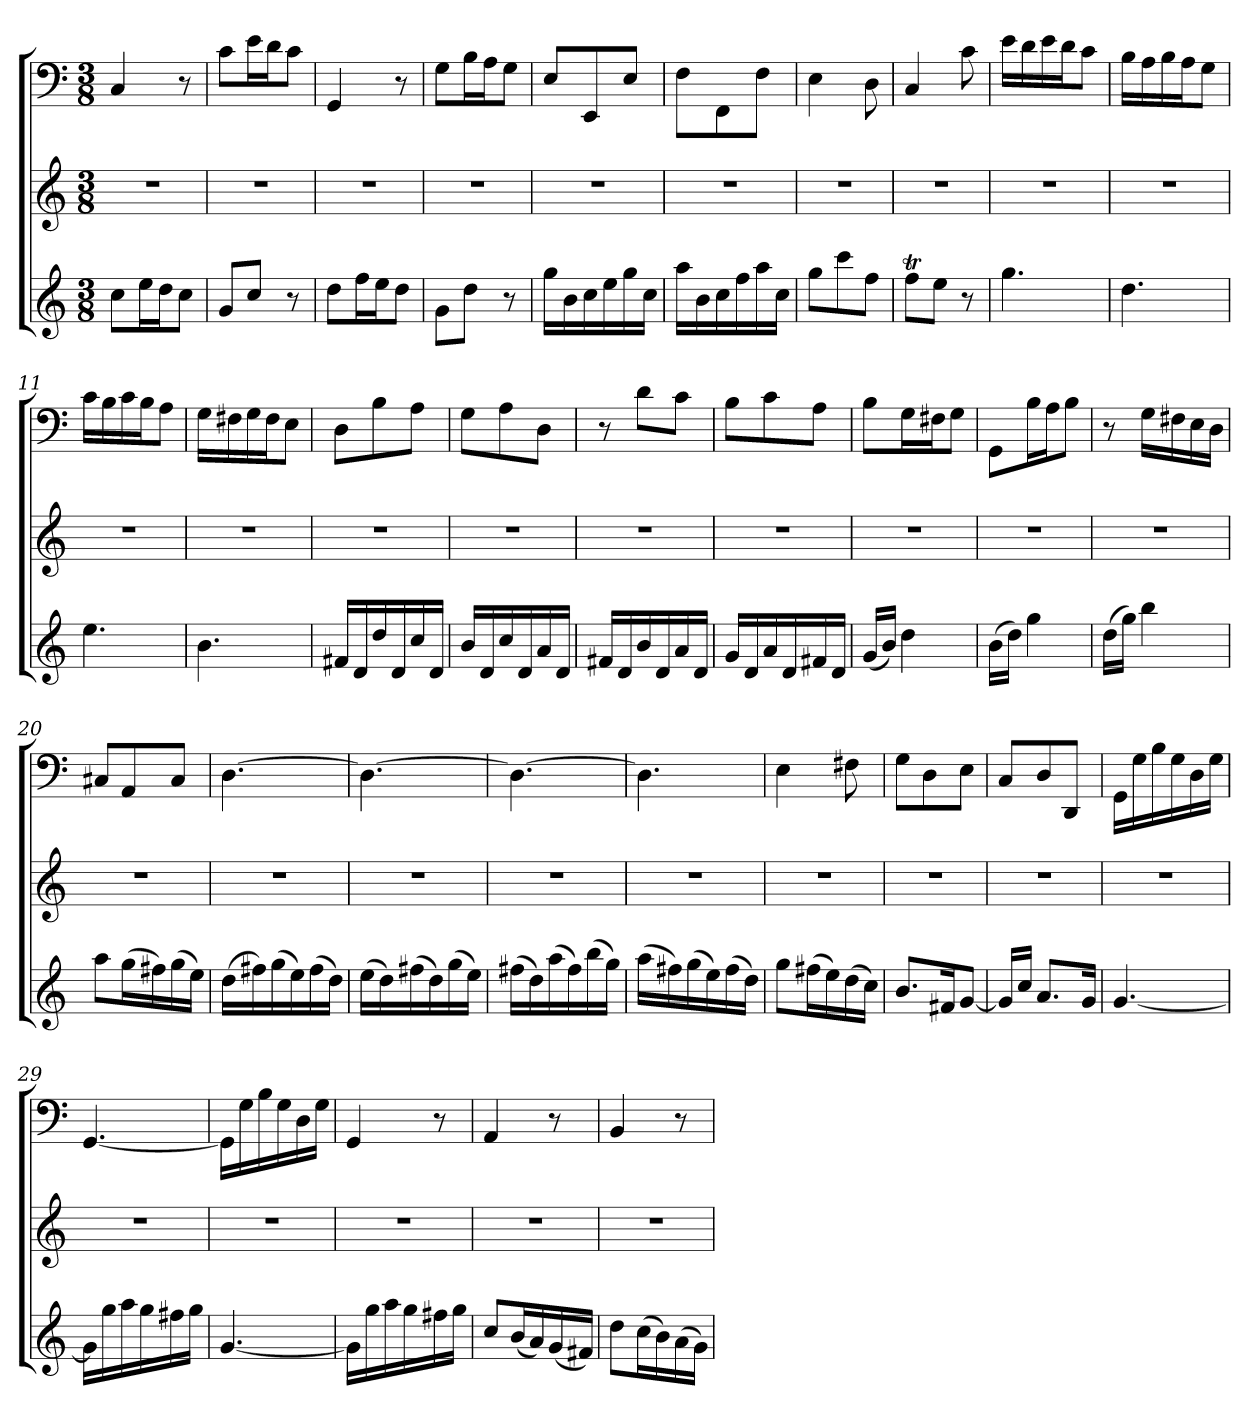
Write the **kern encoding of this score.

**kern	**kern	**kern
*part3	*part2	*part1
*staff3	*staff2	*staff1
*clefG2	*clefG2	*clefF4
*k[]	*k[]	*k[]
*C:	*C:	*C:
*M3/8	*M3/8	*M3/8
=1	=1	=1
8cc\L	4.r	4C/
16ee\L	.	.
16dd\J	.	.
8cc\J	.	8r
=2	=2	=2
8g/L	4.r	8c\L
8cc/J	.	16e\L
.	.	16d\J
8r	.	8c\J
=3	=3	=3
8dd\L	4.r	4GG/
16ff\L	.	.
16ee\J	.	.
8dd\J	.	8r
=4	=4	=4
8g\L	4.r	8G\L
8dd\J	.	16B\L
.	.	16A\J
8r	.	8G\J
=5	=5	=5
16gg\LL	4.r	8E/L
16b\	.	.
16cc\	.	8EE/
16ee\	.	.
16gg\	.	8E/J
16cc\JJ	.	.
=6	=6	=6
16aa\LL	4.r	8F\L
16b\	.	.
16cc\	.	8FF\
16ff\	.	.
16aa\	.	8F\J
16cc\JJ	.	.
=7	=7	=7
8gg\L	4.r	4E\
8ccc\	.	.
8ff\J	.	8D\
=8	=8	=8
8ffT\L	4.r	4C/
8ee\J	.	.
8r	.	8c\
=9	=9	=9
4.gg\	4.r	16e\LL
.	.	16d\
.	.	16e\
.	.	16d\J
.	.	8c\J
=10	=10	=10
4.dd\	4.r	16B\LL
.	.	16A\
.	.	16B\
.	.	16A\J
.	.	8G\J
=11	=11	=11
4.ee\	4.r	16c\LL
.	.	16B\
.	.	16c\
.	.	16B\J
.	.	8A\J
=12	=12	=12
4.b\	4.r	16G\LL
.	.	16F#X\
.	.	16G\
.	.	16F#\J
.	.	8E\J
=13	=13	=13
16f#X/LL	4.r	8D\L
16d/	.	.
16dd/	.	8B\
16d/	.	.
16cc/	.	8A\J
16d/JJ	.	.
=14	=14	=14
16b/LL	4.r	8G\L
16d/	.	.
16cc/	.	8A\
16d/	.	.
16a/	.	8D\J
16d/JJ	.	.
=15	=15	=15
16f#X/LL	4.r	8r
16d/	.	.
16b/	.	8d\L
16d/	.	.
16a/	.	8c\J
16d/JJ	.	.
=16	=16	=16
16g/LL	4.r	8B\L
16d/	.	.
16a/	.	8c\
16d/	.	.
16f#X/	.	8A\J
16d/JJ	.	.
=17	=17	=17
(16g/LL	4.r	8B\L
16b/JJ)	.	.
4dd\	.	16G\L
.	.	16F#X\J
.	.	8G\J
=18	=18	=18
(16b\LL	4.r	8GG\L
16dd\JJ)	.	.
4gg\	.	16B\L
.	.	16A\J
.	.	8B\J
=19	=19	=19
(16dd\LL	4.r	8r
16gg\JJ)	.	.
4bb\	.	16G\LL
.	.	16F#X\
.	.	16E\
.	.	16D\JJ
=20	=20	=20
8aa\L	4.r	8C#X/L
(16gg\L	.	8AA/
16ff#X\)	.	.
(16gg\	.	8C#/J
16ee\JJ)	.	.
=21	=21	=21
(16dd\LL	4.r	[4.D\
16ff#X\)	.	.
(16gg\	.	.
16ee\)	.	.
(16ff#\	.	.
16dd\JJ)	.	.
=22	=22	=22
(16ee\LL	4.r	4.D\_
16dd\)	.	.
(16ff#X\	.	.
16dd\)	.	.
(16gg\	.	.
16ee\JJ)	.	.
=23	=23	=23
(16ff#X\LL	4.r	4.D\_
16dd\)	.	.
(16aa\	.	.
16ff#\)	.	.
(16bb\	.	.
16gg\JJ)	.	.
=24	=24	=24
(16aa\LL	4.r	4.D\]
16ff#X\)	.	.
(16gg\	.	.
16ee\)	.	.
(16ff#\	.	.
16dd\JJ)	.	.
=25	=25	=25
8gg\L	4.r	4E\
(16ff#X\L	.	.
16ee\)	.	.
(16dd\	.	8F#X\
16cc\JJ)	.	.
=26	=26	=26
8.b/L	4.r	8G\L
.	.	8D\
16f#X/K	.	.
[8g/J	.	8E\J
=27	=27	=27
16g/LL]	4.r	8C/L
16cc/JJ	.	.
8.a/L	.	8D/
.	.	8DD/J
16g/Jk	.	.
=28	=28	=28
[4.g/	4.r	16GG\LL
.	.	16G\
.	.	16B\
.	.	16G\
.	.	16D\
.	.	16G\JJ
=29	=29	=29
16g\LL]	4.r	[4.GG/
16gg\	.	.
16aa\	.	.
16gg\	.	.
16ff#X\	.	.
16gg\JJ	.	.
=30	=30	=30
[4.g/	4.r	16GG\LL]
.	.	16G\
.	.	16B\
.	.	16G\
.	.	16D\
.	.	16G\JJ
=31	=31	=31
16g\LL]	4.r	4GG/
16gg\	.	.
16aa\	.	.
16gg\	.	.
16ff#X\	.	8r
16gg\JJ	.	.
=32	=32	=32
8cc/L	4.r	4AA/
(16b/L	.	.
16a/)	.	.
(16g/	.	8r
16f#X/JJ)	.	.
=33	=33	=33
8dd\L	4.r	4BB/
(16cc\L	.	.
16b\)	.	.
(16a\	.	8r
16g\JJ)	.	.
=	=	=
*-	*-	*-
